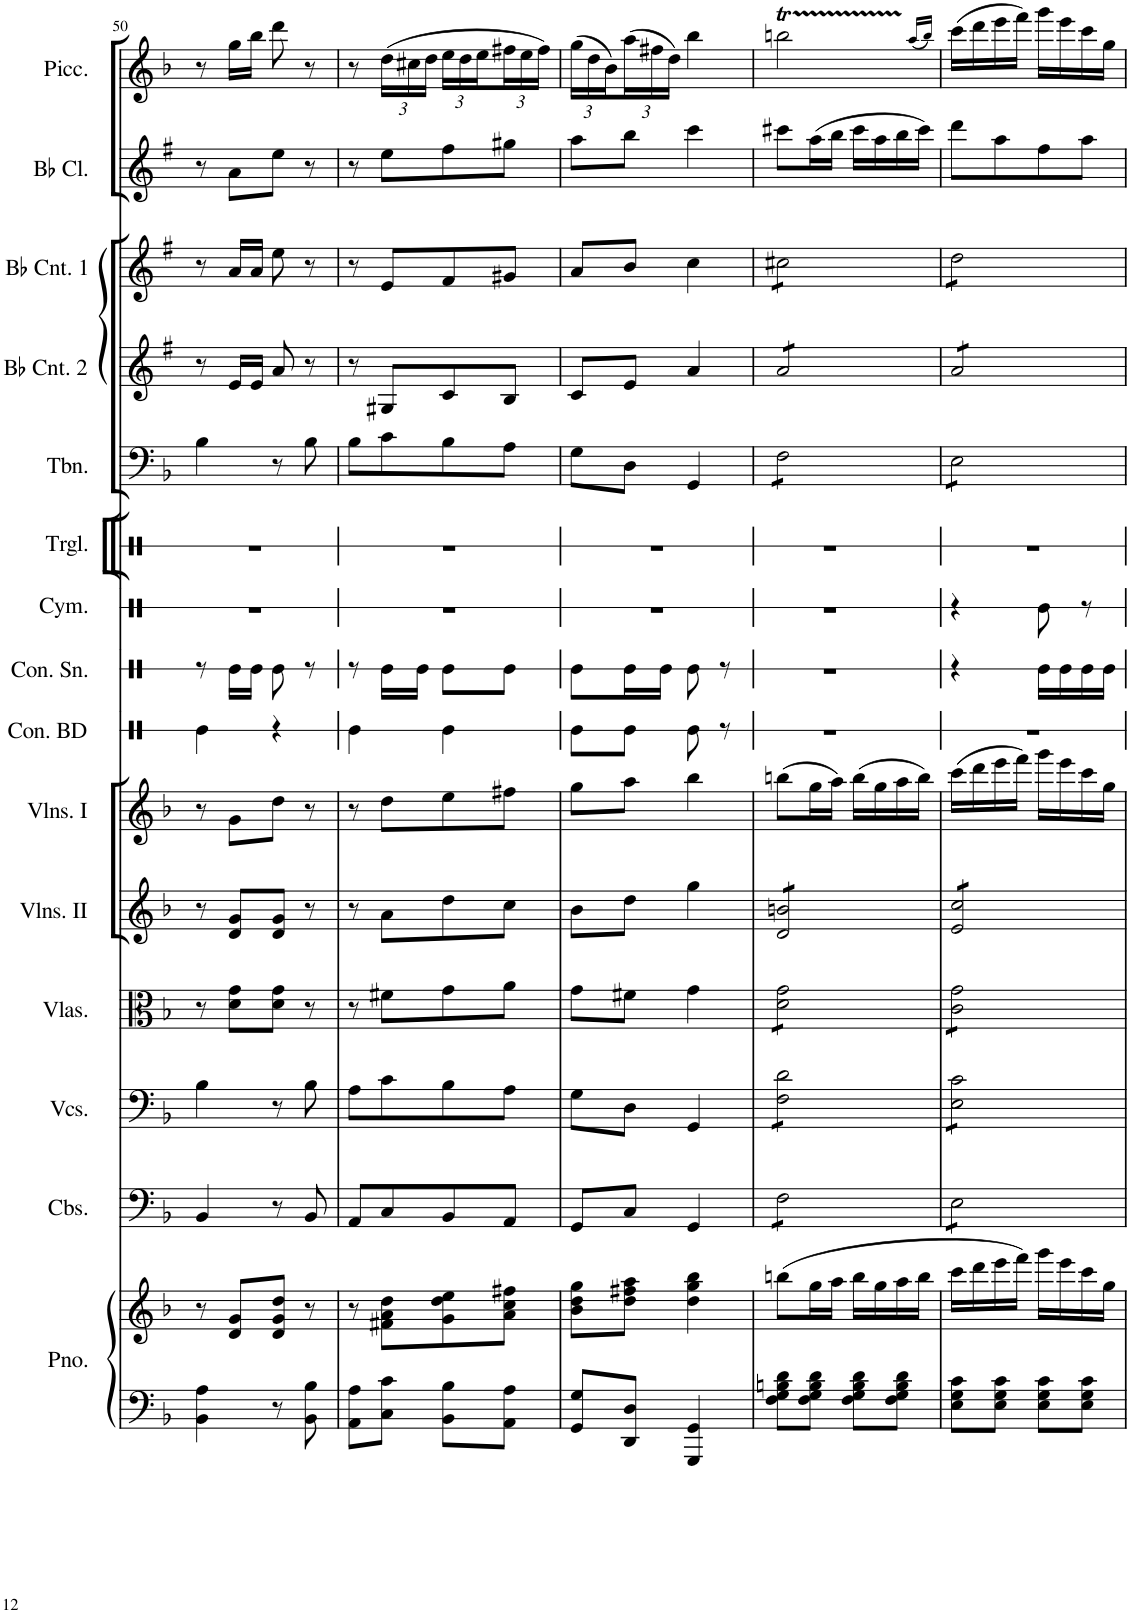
**kern	**kern	**kern	**kern	**kern	**kern	**kern	**kern	**kern	**kern	**kern	**kern	**kern	**kern	**kern	**kern
*part15	*part15	*part14	*part13	*part12	*part11	*part10	*part9	*part8	*part7	*part6	*part5	*part4	*part3	*part2	*part1
*staff16	*staff15	*staff14	*staff13	*staff12	*staff11	*staff10	*staff9	*staff8	*staff7	*staff6	*staff5	*staff4	*staff3	*staff2	*staff1
*I"Piano	*	*I"Contrabasses	*I"Violoncellos	*I"Violas	*I"Violins II	*I"Violins I	*I"Concert Bass Drum	*I"Concert Snare Drum	*I"Cymbal	*I"Triangle	*I"Trombone	*I"Bb Cornet 2	*I"Bb Cornet 1	*I"Bb Clarinet	*I"Piccolo
*I'Pno.	*	*I'Cbs.	*I'Vcs.	*I'Vlas.	*I'Vlns. II	*I'Vlns. I	*I'Con. BD	*I'Con. Sn.	*I'Cym.	*I'Trgl.	*I'Tbn.	*I'Bb Cnt. 2	*I'Bb Cnt. 1	*I'Bb Cl.	*I'Picc.
!!LO:PB:g=z
*clefF4	*clefG2	*clefF4	*clefF4	*clefC3	*clefG2	*clefG2	*clefX	*clefX	*clefX	*clefX	*clefF4	*clefG2	*clefG2	*clefG2	*clefG2
*	*	*Trd7c12	*	*	*	*	*	*	*	*	*	*Trd1c2	*Trd1c2	*Trd1c2	*Trd-7c-12
*k[b-]	*k[b-]	*k[b-]	*k[b-]	*k[b-]	*k[b-]	*k[b-]	*k[]	*k[]	*k[]	*k[]	*k[b-]	*k[f#]	*k[f#]	*k[f#]	*k[b-]
*M2/4	*M2/4	*M2/4	*M2/4	*M2/4	*M2/4	*M2/4	*M2/4	*M2/4	*M2/4	*M2/4	*M2/4	*M2/4	*M2/4	*M2/4	*M2/4
=50	=50	=50	=50	=50	=50	=50	=50	=50	=50	=50	=50	=50	=50	=50	=50
4BB-\ 4A\	8r	4BB-/	4B-\	8r	8r	8r	4Re\	8r	2r	2r	4B-\	8r	8r	8r	8r
.	8d/ 8g/L	.	.	8d\ 8g\L	8d/ 8g/L	8g\L	.	16Re\LL	.	.	.	16e/LL	16a/LL	8a\L	16gg\LL
.	.	.	.	.	.	.	.	16Re\JJ	.	.	.	16e/JJ	16a/JJ	.	16bb-\JJ
8r	8d/ 8g/ 8dd/J	8r	8r	8d\ 8g\J	8d/ 8g/J	8dd\J	4r	8Re\	.	.	8r	8a/	8ee\	8ee\J	8ddd\
8BB-\ 8B-\	8r	8BB-/	8B-\	8r	8r	8r	.	8r	.	.	8B-\	8r	8r	8r	8r
=51	=51	=51	=51	=51	=51	=51	=51	=51	=51	=51	=51	=51	=51	=51	=51
8AA\ 8A\L	8r	8AA/L	8A\L	8r	8r	8r	4Re\	8r	2r	2r	8B-\L	8r	8r	8r	8r
*	*	*	*	*	*	*	*	*	*	*	*	*	*	*	*Xbrackettup
8C\ 8c\J	8f#X\ 8a\ 8dd\L	8C/	8c\	8f#X\L	8a\L	8dd\L	.	16Re\LL	.	.	8c\	8G#X/L	8e/L	8ee\L	(24dd\LL
.	.	.	.	.	.	.	.	.	.	.	.	.	.	.	24cc#X\
.	.	.	.	.	.	.	.	16Re\JJ	.	.	.	.	.	.	.
.	.	.	.	.	.	.	.	.	.	.	.	.	.	.	24dd\JJ
8BB-\ 8B-\L	8g\ 8dd\ 8ee\	8BB-/	8B-\	8g\	8dd\	8ee\	4Re\	8Re\L	.	.	8B-\	8c/	8f#/	8ff#\	24ee\LL
.	.	.	.	.	.	.	.	.	.	.	.	.	.	.	24dd\
.	.	.	.	.	.	.	.	.	.	.	.	.	.	.	24ee\
8AA\ 8A\J	8a\ 8cc\ 8ff#X\J	8AA/J	8A\J	8a\J	8cc\J	8ff#X\J	.	8Re\J	.	.	8A\J	8B/J	8g#X/J	8gg#X\J	24ff#X\
.	.	.	.	.	.	.	.	.	.	.	.	.	.	.	24ee\
.	.	.	.	.	.	.	.	.	.	.	.	.	.	.	24ff#\JJ)
=52	=52	=52	=52	=52	=52	=52	=52	=52	=52	=52	=52	=52	=52	=52	=52
8GG/ 8G/L	8b-\ 8dd\ 8gg\L	8GG/L	8G\L	8g\L	8b-\L	8gg\L	8Re\L	8Re\L	2r	2r	8G\L	8c/L	8a/L	8aa\L	(24gg\LL
.	.	.	.	.	.	.	.	.	.	.	.	.	.	.	24dd\
.	.	.	.	.	.	.	.	.	.	.	.	.	.	.	24b-\)
8DD/ 8D/J	8dd\ 8ff#X\ 8aa\J	8C/J	8D\J	8f#X\J	8dd\J	8aa\J	8Re\J	16Re\L	.	.	8D\J	8e/J	8b/J	8bb\J	(24aa\
.	.	.	.	.	.	.	.	.	.	.	.	.	.	.	24ff#X\
.	.	.	.	.	.	.	.	16Re\JJ	.	.	.	.	.	.	.
.	.	.	.	.	.	.	.	.	.	.	.	.	.	.	24dd\JJ)
4GGG/ 4GG/	4dd\ 4gg\ 4bb-\	4GG/	4GG/	4g\	4gg\	4bb-\	8Re\	8Re\	.	.	4GG/	4a/	4cc\	4ccc\	4bb-\
.	.	.	.	.	.	.	8r	8r	.	.	.	.	.	.	.
=53	=53	=53	=53	=53	=53	=53	=53	=53	=53	=53	=53	=53	=53	=53	=53
*	*	*tremolo	*	*	*	*	*	*	*	*	*	*	*	*	*
*	*	*	*tremolo	*	*	*	*	*	*	*	*	*	*	*	*
*	*	*	*	*tremolo	*	*	*	*	*	*	*	*	*	*	*
*	*	*	*	*	*tremolo	*	*	*	*	*	*	*	*	*	*
*	*	*	*	*	*	*	*	*	*	*	*tremolo	*	*	*	*
*	*	*	*	*	*	*	*	*	*	*	*	*tremolo	*	*	*
*	*	*	*	*	*	*	*	*	*	*	*	*	*tremolo	*	*
8F\ 8G\ 8Bn\ 8d\L	(8bbn\L	8F\L	8F\ 8d\L	8d\ 8g\L	8d/ 8bn/L	(8bbn\L	2r	2r	2r	2r	8F\L	8a/L	8cc#X\L	8ccc#X\L	2bbnt\
8F\ 8G\ 8B\ 8d\J	16gg\L	8F\	8F\ 8d\	8d\ 8g\	8d/ 8bn/	16gg\L	.	.	.	.	8F\	8a/	8cc#X\	(16aa\L	.
.	16aa\JJ	.	.	.	.	16aa\JJ)	.	.	.	.	.	.	.	16bb\JJ	.
8F\ 8G\ 8B\ 8d\L	16bb\LL	8F\	8F\ 8d\	8d\ 8g\	8d/ 8bn/	(16bb\LL	.	.	.	.	8F\	8a/	8cc#X\	16ccc#\LL	.
.	16gg\	.	.	.	.	16gg\	.	.	.	.	.	.	.	16aa\	.
8F\ 8G\ 8B\ 8d\J	16aa\	8F\J	8F\ 8d\J	8d\ 8g\J	8d/ 8bn/J	16aa\	.	.	.	.	8F\J	8a/J	8cc#X\J	16bb\	.
.	16bb\JJ	.	.	.	.	16bb\JJ)	.	.	.	.	.	.	.	16ccc#\JJ)	.
.	.	.	.	.	.	.	.	.	.	.	.	.	.	.	(16qaa/LL
.	.	.	.	.	.	.	.	.	.	.	.	.	.	.	16qbb/JJ)
=54	=54	=54	=54	=54	=54	=54	=54	=54	=54	=54	=54	=54	=54	=54	=54
8E\ 8G\ 8c\L	16ccc\LL	8E\L	8E\ 8c\L	8c\ 8g\L	8e/ 8cc/L	(16ccc\LL	2r	4r	4r	2r	8E\L	8a/L	8dd\L	8ddd\L	(16ccc\LL
.	16ddd\	.	.	.	.	16ddd\	.	.	.	.	.	.	.	.	16ddd\
8E\ 8G\ 8c\J	16eee\	8E\	8E\ 8c\	8c\ 8g\	8e/ 8cc/	16eee\	.	.	.	.	8E\	8a/	8dd\	8aa\	16eee\
.	16fff\JJ)	.	.	.	.	16fff\JJ)	.	.	.	.	.	.	.	.	16fff\JJ)
8E\ 8G\ 8c\L	16ggg\LL	8E\	8E\ 8c\	8c\ 8g\	8e/ 8cc/	16ggg\LL	.	16Re\LL	8Re\	.	8E\	8a/	8dd\	8ff#\	16ggg\LL
.	16eee\	.	.	.	.	16eee\	.	16Re\	.	.	.	.	.	.	16eee\
8E\ 8G\ 8c\J	16ccc\	8E\J	8E\ 8c\J	8c\ 8g\J	8e/ 8cc/J	16ccc\	.	16Re\	8r	.	8E\J	8a/J	8dd\J	8aa\J	16ccc\
*	*	*	*	*	*	*	*	*	*	*	*	*	*Xtremolo	*	*
*	*	*	*	*	*	*	*	*	*	*	*	*Xtremolo	*	*	*
*	*	*	*	*	*	*	*	*	*	*	*Xtremolo	*	*	*	*
*	*	*	*	*	*Xtremolo	*	*	*	*	*	*	*	*	*	*
*	*	*	*	*Xtremolo	*	*	*	*	*	*	*	*	*	*	*
*	*	*	*Xtremolo	*	*	*	*	*	*	*	*	*	*	*	*
*	*	*Xtremolo	*	*	*	*	*	*	*	*	*	*	*	*	*
.	16gg\JJ	.	.	.	.	16gg\JJ	.	16Re\JJ	.	.	.	.	.	.	16gg\JJ
=	=	=	=	=	=	=	=	=	=	=	=	=	=	=	=
*-	*-	*-	*-	*-	*-	*-	*-	*-	*-	*-	*-	*-	*-	*-	*-
